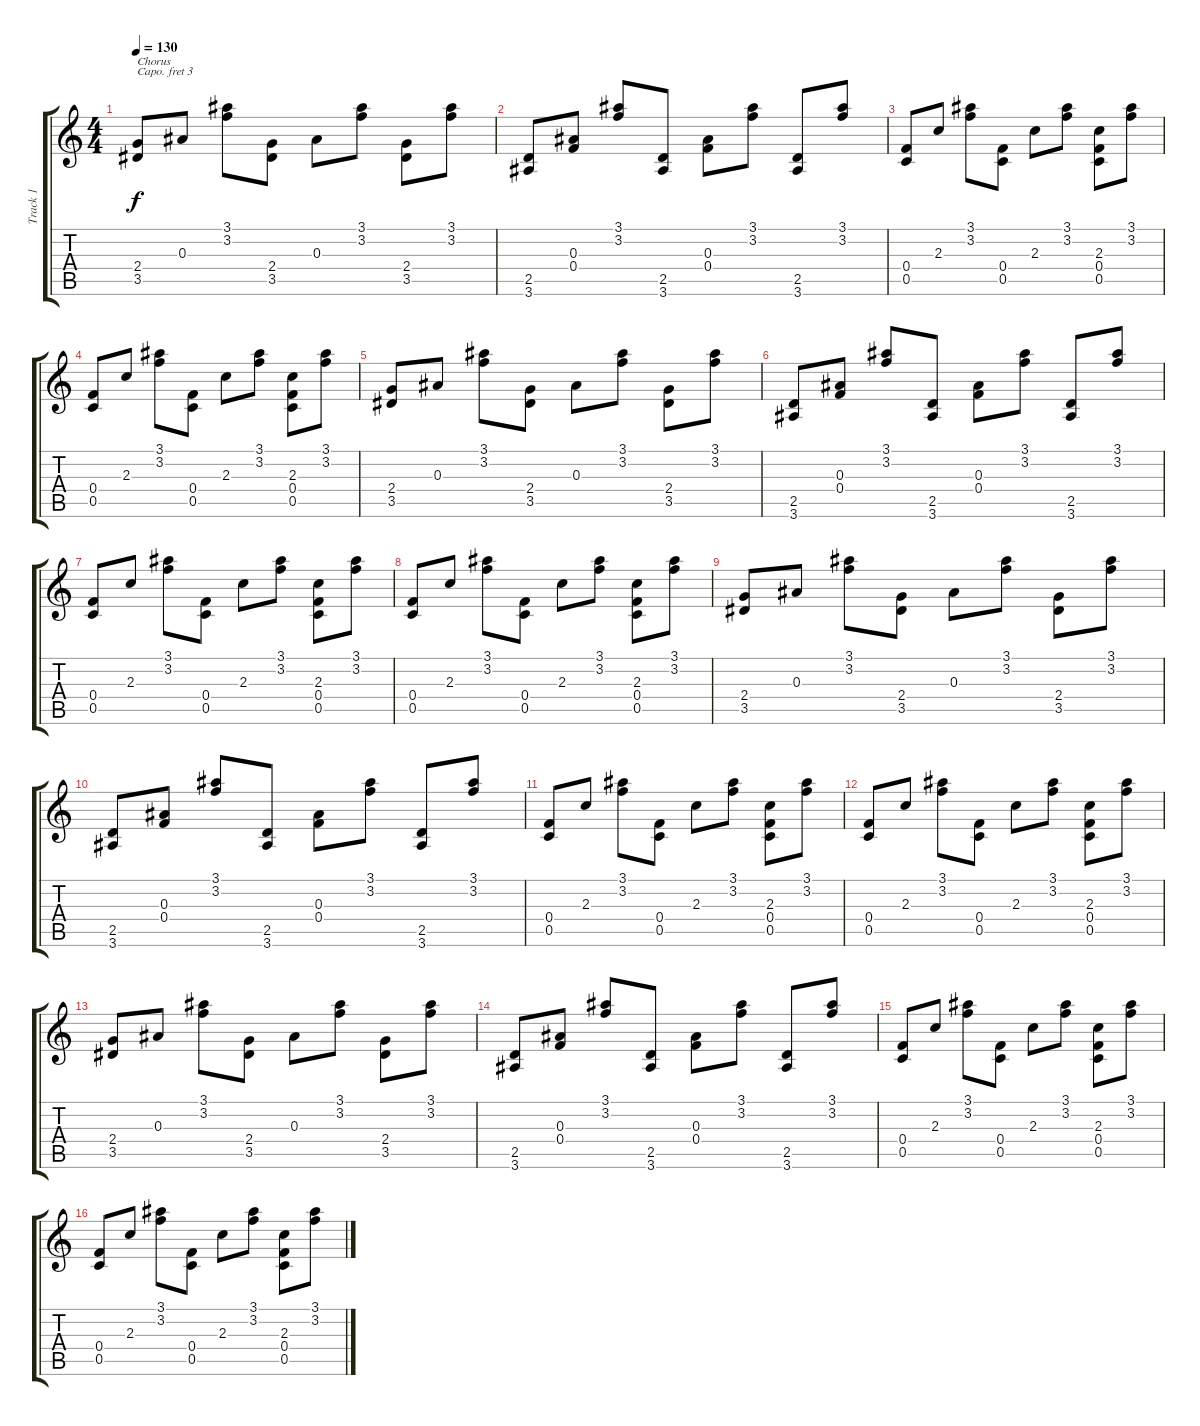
\track ("Track 1" "Track 1") {instrument electricguitarclean}
\staff {score tabs}
\capo 3
\tuning (E4 B3 G3 D3 A2 E2) {hide}
\ts (4 4)
\tempo 130
\clef g2
\ks c
(2.4 3.5).8{txt "Chorus" dy f} 0.3.8 (3.1 3.2).8 (2.4 3.5).8 0.3.8 (3.1 3.2).8 (2.4 3.5).8 (3.1 3.2).8 |
(2.5 3.6).8 (0.3 0.4).8 (3.1 3.2).8 (2.5 3.6).8 (0.3 0.4).8 (3.1 3.2).8 (2.5 3.6).8 (3.1 3.2).8 |
(0.4 0.5).8 2.3.8 (3.1 3.2).8 (0.4 0.5).8 2.3.8 (3.1 3.2).8 (2.3 0.4 0.5).8 (3.1 3.2).8 |
(0.4 0.5).8 2.3.8 (3.1 3.2).8 (0.4 0.5).8 2.3.8 (3.1 3.2).8 (2.3 0.4 0.5).8 (3.1 3.2).8 |
(2.4 3.5).8 0.3.8 (3.1 3.2).8 (2.4 3.5).8 0.3.8 (3.1 3.2).8 (2.4 3.5).8 (3.1 3.2).8 |
(2.5 3.6).8 (0.3 0.4).8 (3.1 3.2).8 (2.5 3.6).8 (0.3 0.4).8 (3.1 3.2).8 (2.5 3.6).8 (3.1 3.2).8 |
(0.4 0.5).8 2.3.8 (3.1 3.2).8 (0.4 0.5).8 2.3.8 (3.1 3.2).8 (2.3 0.4 0.5).8 (3.1 3.2).8 |
(0.4 0.5).8 2.3.8 (3.1 3.2).8 (0.4 0.5).8 2.3.8 (3.1 3.2).8 (2.3 0.4 0.5).8 (3.1 3.2).8 |
(2.4 3.5).8 0.3.8 (3.1 3.2).8 (2.4 3.5).8 0.3.8 (3.1 3.2).8 (2.4 3.5).8 (3.1 3.2).8 |
(2.5 3.6).8 (0.3 0.4).8 (3.1 3.2).8 (2.5 3.6).8 (0.3 0.4).8 (3.1 3.2).8 (2.5 3.6).8 (3.1 3.2).8 |
(0.4 0.5).8 2.3.8 (3.1 3.2).8 (0.4 0.5).8 2.3.8 (3.1 3.2).8 (2.3 0.4 0.5).8 (3.1 3.2).8 |
(0.4 0.5).8 2.3.8 (3.1 3.2).8 (0.4 0.5).8 2.3.8 (3.1 3.2).8 (2.3 0.4 0.5).8 (3.1 3.2).8 |
(2.4 3.5).8 0.3.8 (3.1 3.2).8 (2.4 3.5).8 0.3.8 (3.1 3.2).8 (2.4 3.5).8 (3.1 3.2).8 |
(2.5 3.6).8 (0.3 0.4).8 (3.1 3.2).8 (2.5 3.6).8 (0.3 0.4).8 (3.1 3.2).8 (2.5 3.6).8 (3.1 3.2).8 |
(0.4 0.5).8 2.3.8 (3.1 3.2).8 (0.4 0.5).8 2.3.8 (3.1 3.2).8 (2.3 0.4 0.5).8 (3.1 3.2).8 |
(0.4 0.5).8 2.3.8 (3.1 3.2).8 (0.4 0.5).8 2.3.8 (3.1 3.2).8 (2.3 0.4 0.5).8 (3.1 3.2).8
